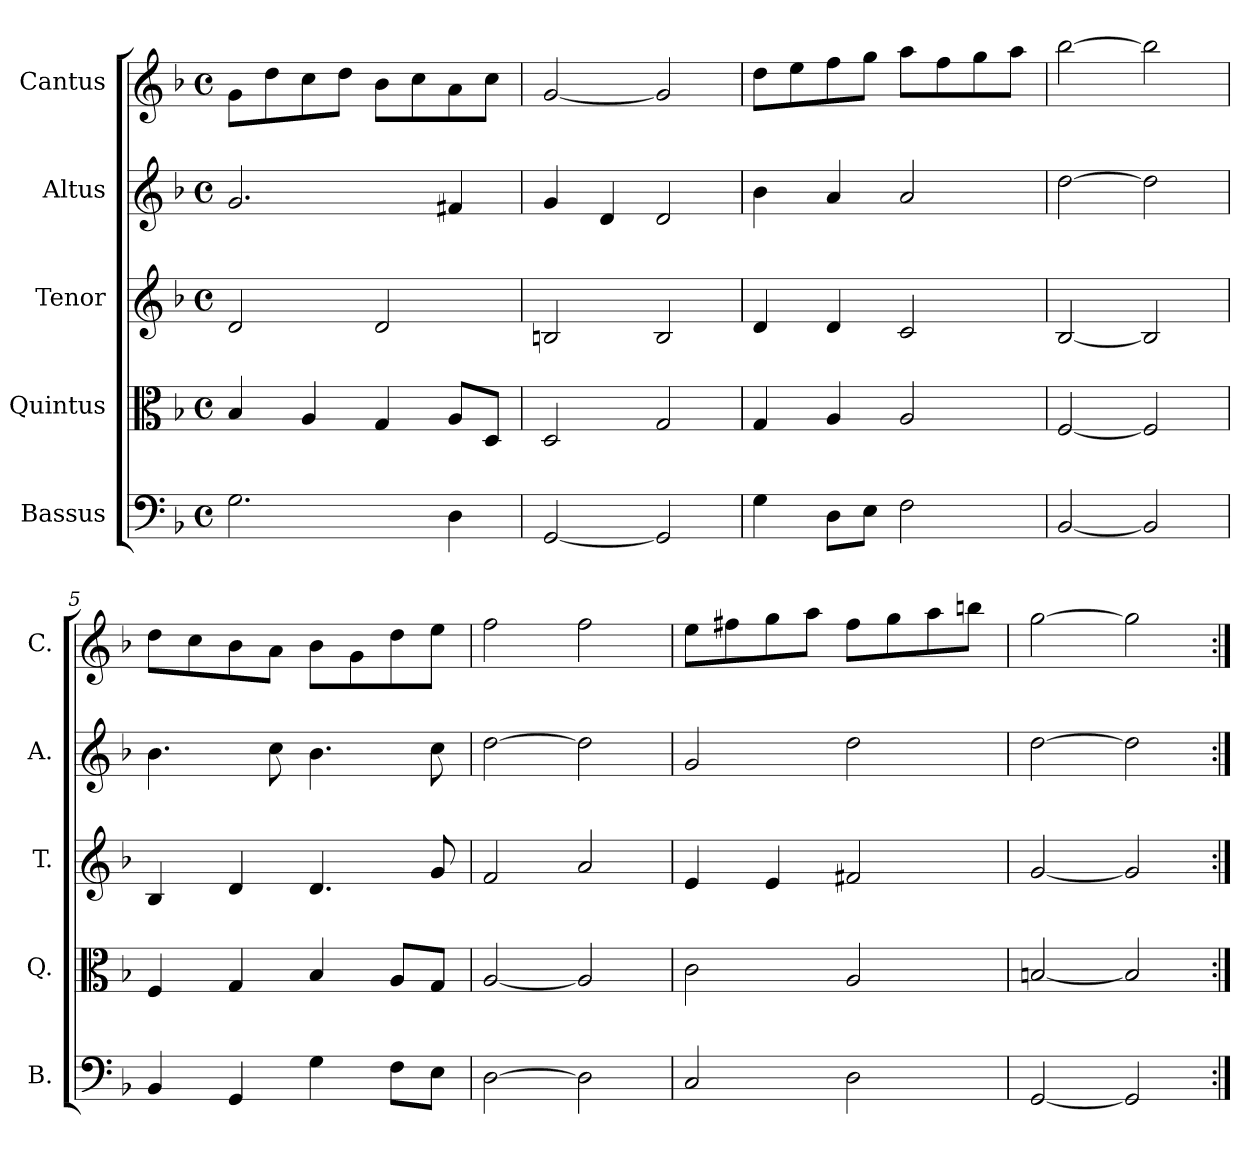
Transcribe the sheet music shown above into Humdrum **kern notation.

**kern	**kern	**kern	**kern	**kern
*part5	*part4	*part3	*part2	*part1
*staff5	*staff4	*staff3	*staff2	*staff1
*I"Bassus	*I"Quintus	*I"Tenor	*I"Altus	*I"Cantus
*I'B.	*I'Q.	*I'T.	*I'A.	*I'C.
*clefF4	*clefC3	*clefG2	*clefG2	*clefG2
*k[b-]	*k[b-]	*k[b-]	*k[b-]	*k[b-]
*F:	*F:	*F:	*F:	*F:
*M4/4	*M4/4	*M4/4	*M4/4	*M4/4
*met(c)	*met(c)	*met(c)	*met(c)	*met(c)
=1	=1	=1	=1	=1
2.G\	4B-/	2d/	2.g/	8g\L
.	.	.	.	8dd\
.	4A/	.	.	8cc\
.	.	.	.	8dd\J
.	4G/	2d/	.	8b-\L
.	.	.	.	8cc\
4D\	8A/L	.	4f#X/	8a\
.	8D/J	.	.	8cc\J
=2	=2	=2	=2	=2
[2GG/	2D/	2Bn/	4g/	[2g/
.	.	.	4d/	.
2GG/]	2G/	2B/	2d/	2g/]
=3	=3	=3	=3	=3
4G\	4G/	4d/	4b-\	8dd\L
.	.	.	.	8ee\
8D\L	4A/	4d/	4a/	8ff\
8E\J	.	.	.	8gg\J
2F\	2A/	2c/	2a/	8aa\L
.	.	.	.	8ff\
.	.	.	.	8gg\
.	.	.	.	8aa\J
=4	=4	=4	=4	=4
[2BB-/	[2F/	[2B-/	[2dd\	[2bb-\
2BB-/]	2F/]	2B-/]	2dd\]	2bb-\]
=5	=5	=5	=5	=5
4BB-/	4F/	4B-/	4.b-\	8dd\L
.	.	.	.	8cc\
4GG/	4G/	4d/	.	8b-\
.	.	.	8cc\	8a\J
4G\	4B-/	4.d/	4.b-\	8b-\L
.	.	.	.	8g\
8F\L	8A/L	.	.	8dd\
8E\J	8G/J	8g/	8cc\	8ee\J
=6	=6	=6	=6	=6
[2D\	[2A/	2f/	[2dd\	2ff\
2D\]	2A/]	2a/	2dd\]	2ff\
=7	=7	=7	=7	=7
2C/	2c\	4e/	2g/	8ee\L
.	.	.	.	8ff#X\
.	.	4e/	.	8gg\
.	.	.	.	8aa\J
2D\	2A/	2f#X/	2dd\	8ff#\L
.	.	.	.	8gg\
.	.	.	.	8aa\
.	.	.	.	8bbn\J
=8	=8	=8	=8	=8
[2GG/	[2Bn/	[2g/	[2dd\	[2gg\
2GG/]	2B/]	2g/]	2dd\]	2gg\]
=:|!	=:|!	=:|!	=:|!	=:|!
*-	*-	*-	*-	*-
